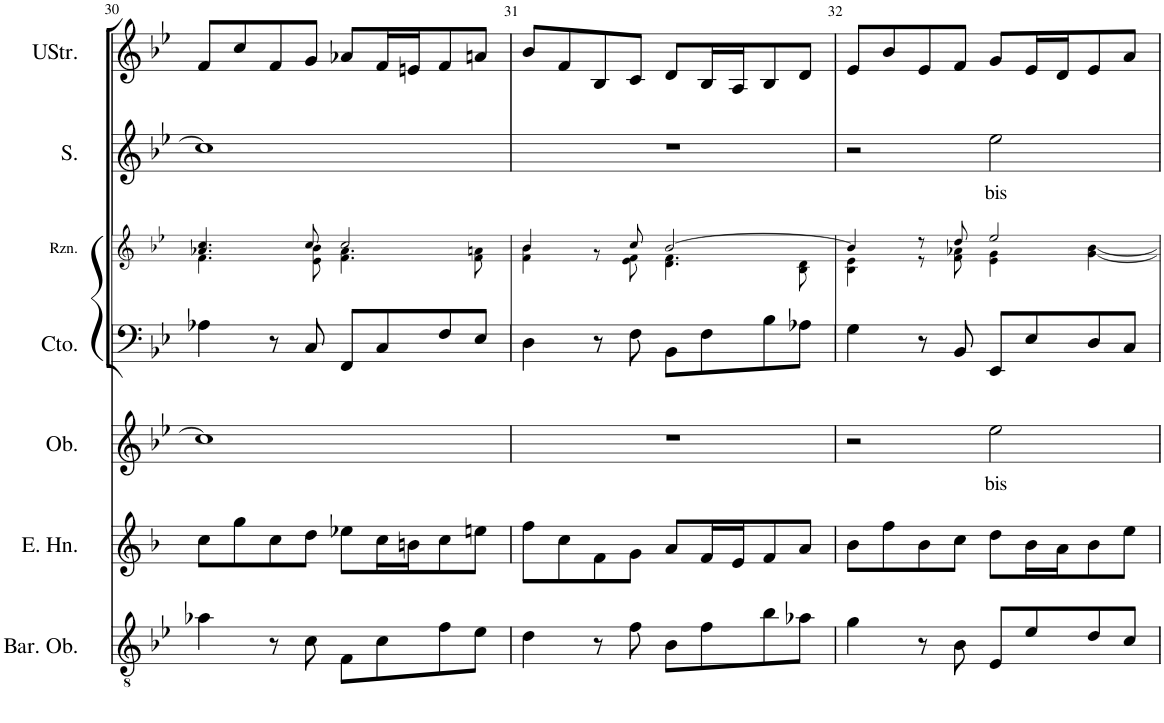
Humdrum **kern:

**kern	**kern	**kern	**text	**kern	**kern	**kern	**text	**kern
*part7	*part6	*part5	*part5	*part4	*part3	*part2	*part2	*part1
*staff7	*staff6	*staff5	*staff5	*staff4	*staff3	*staff2	*staff2	*staff1
*I"Baritone Oboe	*I"English Horn	*I"Oboe	*	*I"Continuo	*I"Realization	*I"Soprano	*	*I"Strings
*I'Bar. Ob.	*I'E. Hn.	*I'Ob.	*	*I'Cto.	*I'Rzn.	*I'S.	*	*
!!LO:PB:g=z
*clefGv2	*clefG2	*clefG2	*	*clefF4	*clefG2	*clefG2	*	*clefG2
*	*Trd4c7	*	*	*	*	*	*	*
*k[b-e-]	*k[b-]	*k[b-e-]	*	*k[b-e-]	*k[b-e-]	*k[b-e-]	*	*k[b-e-]
*M4/4	*M4/4	*M4/4	*	*M4/4	*M4/4	*M4/4	*	*M4/4
*met(c)	*met(c)	*met(c)	*	*met(c)	*met(c)	*met(c)	*	*met(c)
=30	=30	=30	=30	=30	=30	=30	=30	=30
*	*	*	*	*	*^	*	*	*
4a-X\	8cc\L	1cc]	.	4A-X\	4.a-X/ 4.cc/	4.f\	1cc]	.	8f/L
.	8gg\	.	.	.	.	.	.	.	8cc/
8r	8cc\	.	.	8r	.	.	.	.	8f/
8c\	8dd\J	.	.	8C/	8cc/	8e-\ 8b-\	.	.	8g/J
8F\L	8ee-X\L	.	.	8FF/L	2cc/	4.f\ 4.a-\	.	.	8a-X/L
8c\	16cc\L	.	.	8C/	.	.	.	.	16f/L
.	16bn\J	.	.	.	.	.	.	.	16en/J
8f\	8cc\	.	.	8F/	.	.	.	.	8f/
8e-\J	8een\J	.	.	8E-/J	.	8f\ 8an\	.	.	8an/J
=31	=31	=31	=31	=31	=31	=31	=31	=31	=31
4d\	8ff\L	1r	.	4D\	4b-/	4f\ 4b-\	1r	.	8b-/L
.	8cc\	.	.	.	.	.	.	.	8f/
8r	8f\	.	.	8r	8ryy	8r	.	.	8B-/
8f\	8g\J	.	.	8F\	8cc/	8e-\ 8f\	.	.	8c/J
8B-\L	8a/L	.	.	8BB-\L	[2b-/	4.d\ 4.f\	.	.	8d/L
8f\	16f/L	.	.	8F\	.	.	.	.	16B-/L
.	16e/J	.	.	.	.	.	.	.	16A/J
8b-\	8f/	.	.	8B-\	.	.	.	.	8B-/
8a-X\J	8a/J	.	.	8A-X\J	.	8B-\ 8d\	.	.	8d/J
=32	=32	=32	=32	=32	=32	=32	=32	=32	=32
4g\	8b-\L	2r	.	4G\	4b-/]	4B-\ 4e-\	2r	.	8e-/L
.	8ff\	.	.	.	.	.	.	.	8b-/
8r	8b-\	.	.	8r	8r	8r	.	.	8e-/
8B-\	8cc\J	.	.	8BB-/	8dd/	8f\ 8a-X\	.	.	8f/J
!	!	!	!LO:LY:b	!	!	!	!	!LO:LY:b	!
8E-/L	8dd\L	2ee-\	bis	8EE-/L	2ee-/	4e-\ 4g\	2ee-\	bis	8g/L
8e-/	16b-\L	.	.	8E-/	.	.	.	.	16e-/L
.	16a\J	.	.	.	.	.	.	.	16d/J
8d/	8b-\	.	.	8D/	.	[4g\ [4b-\	.	.	8e-/
8c/J	8ee\J	.	.	8C/J	.	.	.	.	8a/J
*	*	*	*	*	*v	*v	*	*	*
=	=	=	=	=	=	=	=	=
*-	*-	*-	*-	*-	*-	*-	*-	*-
